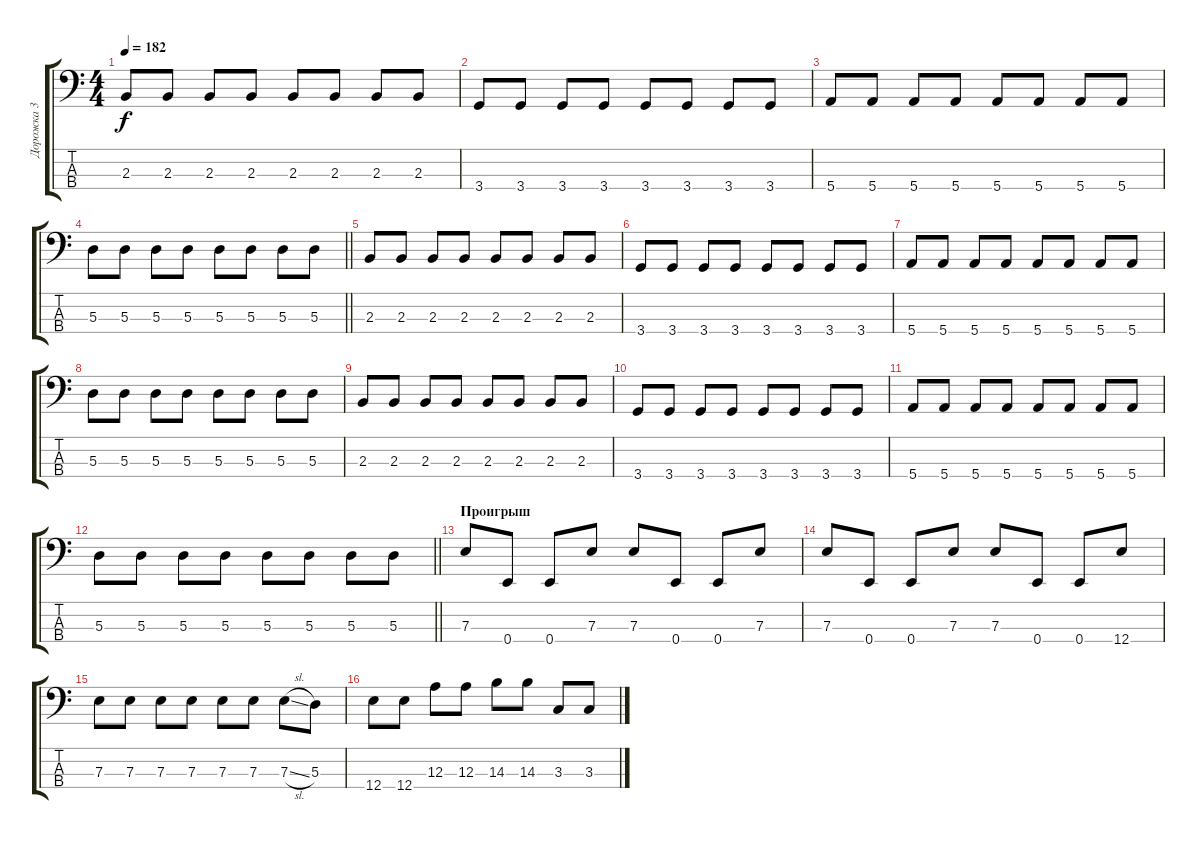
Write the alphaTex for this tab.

\track ("Дорожка 3" "Дорожка 3") {instrument electricbasspick}
\staff {score tabs}
\tuning (G2 D2 A1 E1) {hide}
\ts (4 4)
\tempo 182
\clef f4
\ks c
2.3.8{dy f} 2.3.8 2.3.8 2.3.8 2.3.8 2.3.8 2.3.8 2.3.8 |
3.4.8 3.4.8 3.4.8 3.4.8 3.4.8 3.4.8 3.4.8 3.4.8 |
5.4.8 5.4.8 5.4.8 5.4.8 5.4.8 5.4.8 5.4.8 5.4.8 |
\barLineRight lightlight
5.3.8 5.3.8 5.3.8 5.3.8 5.3.8 5.3.8 5.3.8 5.3.8 |
2.3.8 2.3.8 2.3.8 2.3.8 2.3.8 2.3.8 2.3.8 2.3.8 |
3.4.8 3.4.8 3.4.8 3.4.8 3.4.8 3.4.8 3.4.8 3.4.8 |
5.4.8 5.4.8 5.4.8 5.4.8 5.4.8 5.4.8 5.4.8 5.4.8 |
5.3.8 5.3.8 5.3.8 5.3.8 5.3.8 5.3.8 5.3.8 5.3.8 |
2.3.8 2.3.8 2.3.8 2.3.8 2.3.8 2.3.8 2.3.8 2.3.8 |
3.4.8 3.4.8 3.4.8 3.4.8 3.4.8 3.4.8 3.4.8 3.4.8 |
5.4.8 5.4.8 5.4.8 5.4.8 5.4.8 5.4.8 5.4.8 5.4.8 |
\barLineRight lightlight
5.3.8 5.3.8 5.3.8 5.3.8 5.3.8 5.3.8 5.3.8 5.3.8 |
\section ("" "Проигрыш")
7.3.8 0.4.8 0.4.8 7.3.8 7.3.8 0.4.8 0.4.8 7.3.8 |
7.3.8 0.4.8 0.4.8 7.3.8 7.3.8 0.4.8 0.4.8 12.4.8 |
7.3.8 7.3.8 7.3.8 7.3.8 7.3.8 7.3.8 7.3{sl}.8 5.3.8 |
12.4.8 12.4.8 12.3.8 12.3.8 14.3.8 14.3.8 3.3.8 3.3.8
